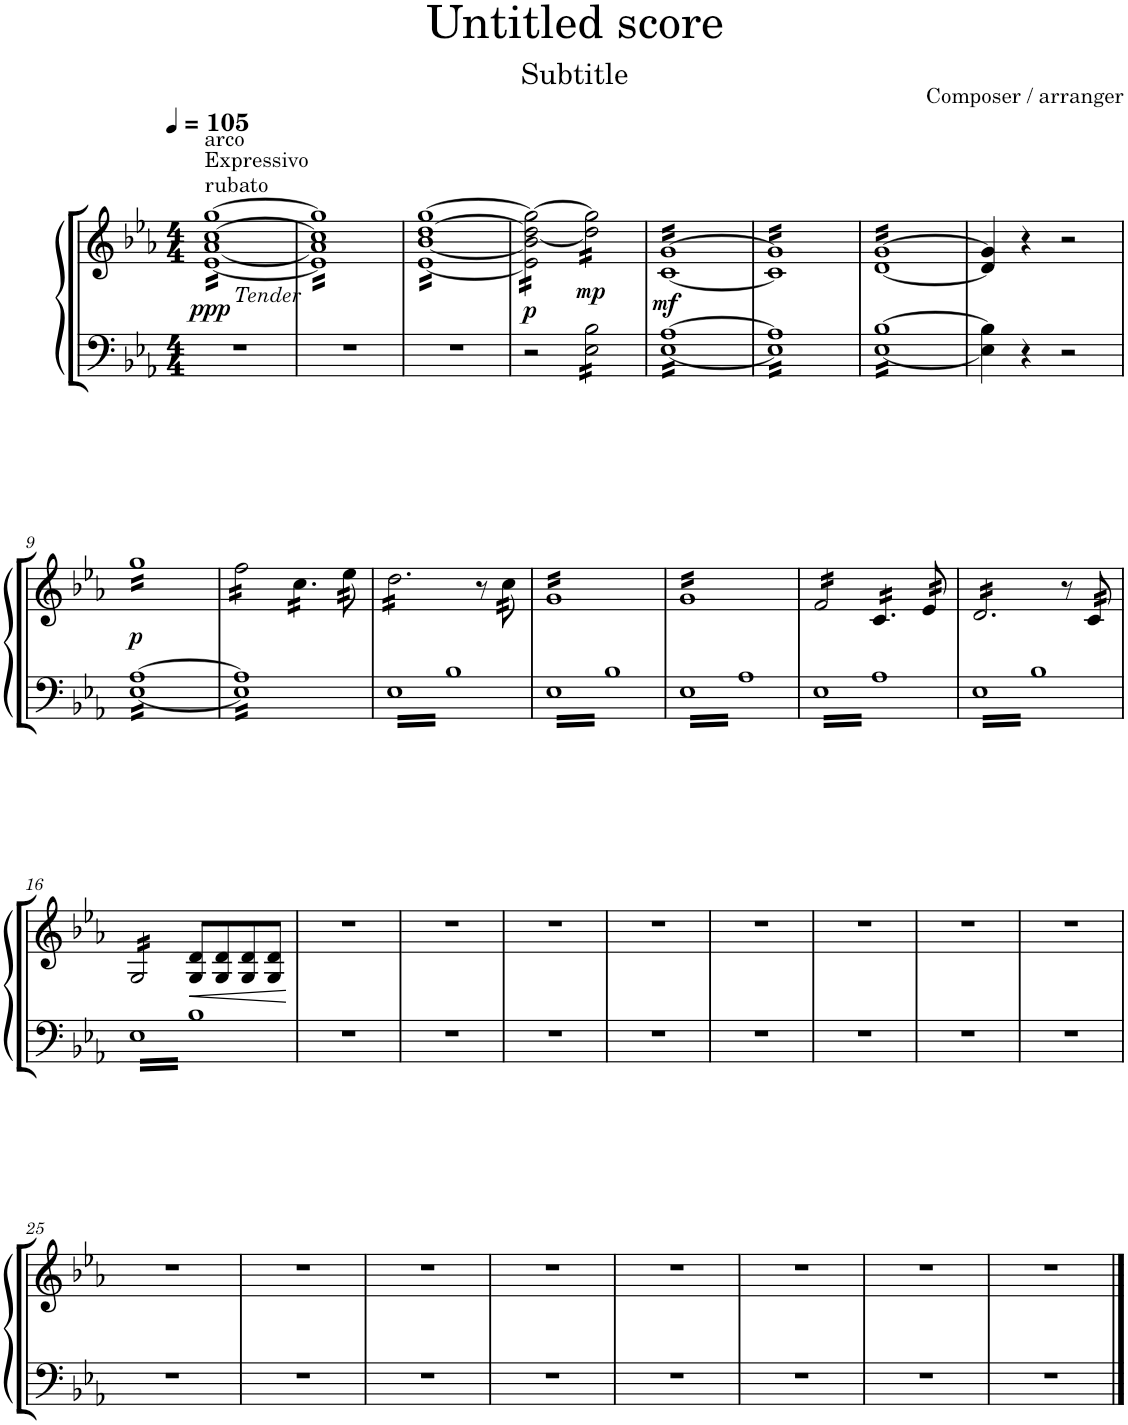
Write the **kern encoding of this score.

**kern	**kern	**dynam
*part1	*part1	*part1
*staff2	*staff1	*staff1/2
*I"Marimba	*	*
*I'Mrm.	*	*
*clefF4	*clefG2	*
*k[b-e-a-]	*k[b-e-a-]	*
*M4/4	*M4/4	*
*MM105	*MM105	*
=1	=1	=1
!	!LO:TX:a:t=rubato	!
!	!LO:TX:a:t=Expressivo	!
!	!LO:TX:b:i:t=Tender	!
!	!LO:TX:a:t=arco	!
!	!	!LO:DY:b
*	*tremolo	*
1r	[16e- [16a- [16cc [16ggLL	ppp
.	16e- 16a- 16cc 16gg	.
.	16e- 16a- 16cc 16gg	.
.	16e- 16a- 16cc 16gg	.
.	16e- 16a- 16cc 16gg	.
.	16e- 16a- 16cc 16gg	.
.	16e- 16a- 16cc 16gg	.
.	16e- 16a- 16cc 16gg	.
.	16e- 16a- 16cc 16gg	.
.	16e- 16a- 16cc 16gg	.
.	16e- 16a- 16cc 16gg	.
.	16e- 16a- 16cc 16gg	.
.	16e- 16a- 16cc 16gg	.
.	16e- 16a- 16cc 16gg	.
.	16e- 16a- 16cc 16gg	.
.	16e- 16a- 16cc 16ggJJ	.
=2	=2	=2
1r	16e-] 16a-] 16cc] 16gg]LL	.
.	16e- 16a- 16cc 16gg	.
.	16e- 16a- 16cc 16gg	.
.	16e- 16a- 16cc 16gg	.
.	16e- 16a- 16cc 16gg	.
.	16e- 16a- 16cc 16gg	.
.	16e- 16a- 16cc 16gg	.
.	16e- 16a- 16cc 16gg	.
.	16e- 16a- 16cc 16gg	.
.	16e- 16a- 16cc 16gg	.
.	16e- 16a- 16cc 16gg	.
.	16e- 16a- 16cc 16gg	.
.	16e- 16a- 16cc 16gg	.
.	16e- 16a- 16cc 16gg	.
.	16e- 16a- 16cc 16gg	.
.	16e- 16a- 16cc 16ggJJ	.
=3	=3	=3
1r	[16e- [16b- [16dd [16ggLL	.
.	16e- 16b- 16dd 16gg	.
.	16e- 16b- 16dd 16gg	.
.	16e- 16b- 16dd 16gg	.
.	16e- 16b- 16dd 16gg	.
.	16e- 16b- 16dd 16gg	.
.	16e- 16b- 16dd 16gg	.
.	16e- 16b- 16dd 16gg	.
.	16e- 16b- 16dd 16gg	.
.	16e- 16b- 16dd 16gg	.
.	16e- 16b- 16dd 16gg	.
.	16e- 16b- 16dd 16gg	.
.	16e- 16b- 16dd 16gg	.
.	16e- 16b- 16dd 16gg	.
.	16e- 16b- 16dd 16gg	.
.	16e- 16b- 16dd 16ggJJ	.
=4	=4	=4
!	!	!LO:DY:b
2r	16e-\] 16b-\] 16dd\ 16gg\LL	p
.	16e-\ 16b-\ 16dd\ 16gg\	.
.	16e-\ 16b-\ 16dd\ 16gg\	.
.	16e-\ 16b-\ 16dd\ 16gg\	.
.	16e-\ 16b-\ 16dd\ 16gg\	.
.	16e-\ 16b-\ 16dd\ 16gg\	.
.	16e-\ 16b-\ 16dd\ 16gg\	.
.	16e-\ 16b-\ 16dd\ 16gg\JJ	.
!	!	!LO:DY:b
*tremolo	*	*
16E-\ 16B-\LL	16dd\] 16gg\]LL	mp
16E-\ 16B-\	16dd\ 16gg\	.
16E-\ 16B-\	16dd\ 16gg\	.
16E-\ 16B-\	16dd\ 16gg\	.
16E-\ 16B-\	16dd\ 16gg\	.
16E-\ 16B-\	16dd\ 16gg\	.
16E-\ 16B-\	16dd\ 16gg\	.
16E-\ 16B-\JJ	16dd\ 16gg\JJ	.
=5	=5	=5
!	!	!LO:DY:b
[16E- [16A-LL	[16c [16gLL	mf
16E- 16A-	16c 16g	.
16E- 16A-	16c 16g	.
16E- 16A-	16c 16g	.
16E- 16A-	16c 16g	.
16E- 16A-	16c 16g	.
16E- 16A-	16c 16g	.
16E- 16A-	16c 16g	.
16E- 16A-	16c 16g	.
16E- 16A-	16c 16g	.
16E- 16A-	16c 16g	.
16E- 16A-	16c 16g	.
16E- 16A-	16c 16g	.
16E- 16A-	16c 16g	.
16E- 16A-	16c 16g	.
16E- 16A-JJ	16c 16gJJ	.
=6	=6	=6
16E-] 16A-]LL	16c] 16g]LL	.
16E- 16A-	16c 16g	.
16E- 16A-	16c 16g	.
16E- 16A-	16c 16g	.
16E- 16A-	16c 16g	.
16E- 16A-	16c 16g	.
16E- 16A-	16c 16g	.
16E- 16A-	16c 16g	.
16E- 16A-	16c 16g	.
16E- 16A-	16c 16g	.
16E- 16A-	16c 16g	.
16E- 16A-	16c 16g	.
16E- 16A-	16c 16g	.
16E- 16A-	16c 16g	.
16E- 16A-	16c 16g	.
16E- 16A-JJ	16c 16gJJ	.
=7	=7	=7
[16E- [16B-LL	[16d [16gLL	.
16E- 16B-	16d 16g	.
16E- 16B-	16d 16g	.
16E- 16B-	16d 16g	.
16E- 16B-	16d 16g	.
16E- 16B-	16d 16g	.
16E- 16B-	16d 16g	.
16E- 16B-	16d 16g	.
16E- 16B-	16d 16g	.
16E- 16B-	16d 16g	.
16E- 16B-	16d 16g	.
16E- 16B-	16d 16g	.
16E- 16B-	16d 16g	.
16E- 16B-	16d 16g	.
16E- 16B-	16d 16g	.
16E- 16B-JJ	16d 16gJJ	.
*	*Xtremolo	*
*Xtremolo	*	*
=8	=8	=8
4E-\] 4B-\]	4d/] 4g/]	.
4r	4r	.
2r	2r	.
!!LO:LB:g=z
=9	=9	=9
!	!	!LO:DY:b
*tremolo	*	*
*	*tremolo	*
[16E- [16A-LL	16ggLL	p
16E- 16A-	16gg	.
16E- 16A-	16gg	.
16E- 16A-	16gg	.
16E- 16A-	16gg	.
16E- 16A-	16gg	.
16E- 16A-	16gg	.
16E- 16A-	16gg	.
16E- 16A-	16gg	.
16E- 16A-	16gg	.
16E- 16A-	16gg	.
16E- 16A-	16gg	.
16E- 16A-	16gg	.
16E- 16A-	16gg	.
16E- 16A-	16gg	.
16E- 16A-JJ	16ggJJ	.
=10	=10	=10
16E-] 16A-]LL	16ff\LL	.
16E- 16A-	16ff\	.
16E- 16A-	16ff\	.
16E- 16A-	16ff\	.
16E- 16A-	16ff\	.
16E- 16A-	16ff\	.
16E- 16A-	16ff\	.
16E- 16A-	16ff\JJ	.
16E- 16A-	16cc\LL	.
16E- 16A-	16cc\	.
16E- 16A-	16cc\	.
16E- 16A-	16cc\	.
16E- 16A-	16cc\	.
16E- 16A-	16cc\JJ	.
16E- 16A-	32ee-\	.
.	32ee-\	.
16E- 16A-JJ	32ee-\	.
*Xtremolo	*	*
.	32ee-\	.
=11	=11	=11
3.E-	16dd\LL	.
.	16dd\	.
.	16dd\	.
.	16dd\	.
.	16dd\	.
.	16dd\	.
.	16dd\	.
.	16dd\	.
3.B-	16dd\	.
.	16dd\	.
.	16dd\	.
.	16dd\JJ	.
.	8r	.
.	32cc\	.
.	32cc\	.
.	32cc\	.
.	32cc\	.
=12	=12	=12
3.E-	16gLL	.
.	16g	.
.	16g	.
.	16g	.
.	16g	.
.	16g	.
.	16g	.
.	16g	.
3.B-	16g	.
.	16g	.
.	16g	.
.	16g	.
.	16g	.
.	16g	.
.	16g	.
.	16gJJ	.
=13	=13	=13
3.E-	16gLL	.
.	16g	.
.	16g	.
.	16g	.
.	16g	.
.	16g	.
.	16g	.
.	16g	.
3.A-	16g	.
.	16g	.
.	16g	.
.	16g	.
.	16g	.
.	16g	.
.	16g	.
.	16gJJ	.
=14	=14	=14
3.E-	16f/LL	.
.	16f/	.
.	16f/	.
.	16f/	.
.	16f/	.
.	16f/	.
.	16f/	.
.	16f/JJ	.
3.A-	16c/LL	.
.	16c/	.
.	16c/	.
.	16c/	.
.	16c/	.
.	16c/JJ	.
.	32e-/	.
.	32e-/	.
.	32e-/	.
.	32e-/	.
=15	=15	=15
3.E-	16d/LL	.
.	16d/	.
.	16d/	.
.	16d/	.
.	16d/	.
.	16d/	.
.	16d/	.
.	16d/	.
3.B-	16d/	.
.	16d/	.
.	16d/	.
.	16d/JJ	.
.	8r	.
.	32c/	.
.	32c/	.
.	32c/	.
.	32c/	.
!!LO:LB:g=z
=16	=16	=16
3.E-	16G/LL	.
.	16G/	.
.	16G/	.
.	16G/	.
.	16G/	.
.	16G/	.
.	16G/	.
.	16G/JJ	.
*	*Xtremolo	*
!	!	!LO:HP:b
3.B-	8G/ 8d/L	<
.	8G/ 8d/	.
.	8G/ 8d/	.
.	8G/ 8d/J	.
.	.	[
=17	=17	=17
1r	1r	.
=18	=18	=18
1r	1r	.
=19	=19	=19
1r	1r	.
=20	=20	=20
1r	1r	.
=21	=21	=21
1r	1r	.
=22	=22	=22
1r	1r	.
=23	=23	=23
1r	1r	.
=24	=24	=24
1r	1r	.
!!LO:LB:g=z
=25	=25	=25
1r	1r	.
=26	=26	=26
1r	1r	.
=27	=27	=27
1r	1r	.
=28	=28	=28
1r	1r	.
=29	=29	=29
1r	1r	.
=30	=30	=30
1r	1r	.
=31	=31	=31
1r	1r	.
=32	=32	=32
1r	1r	.
==	==	==
*-	*-	*-
